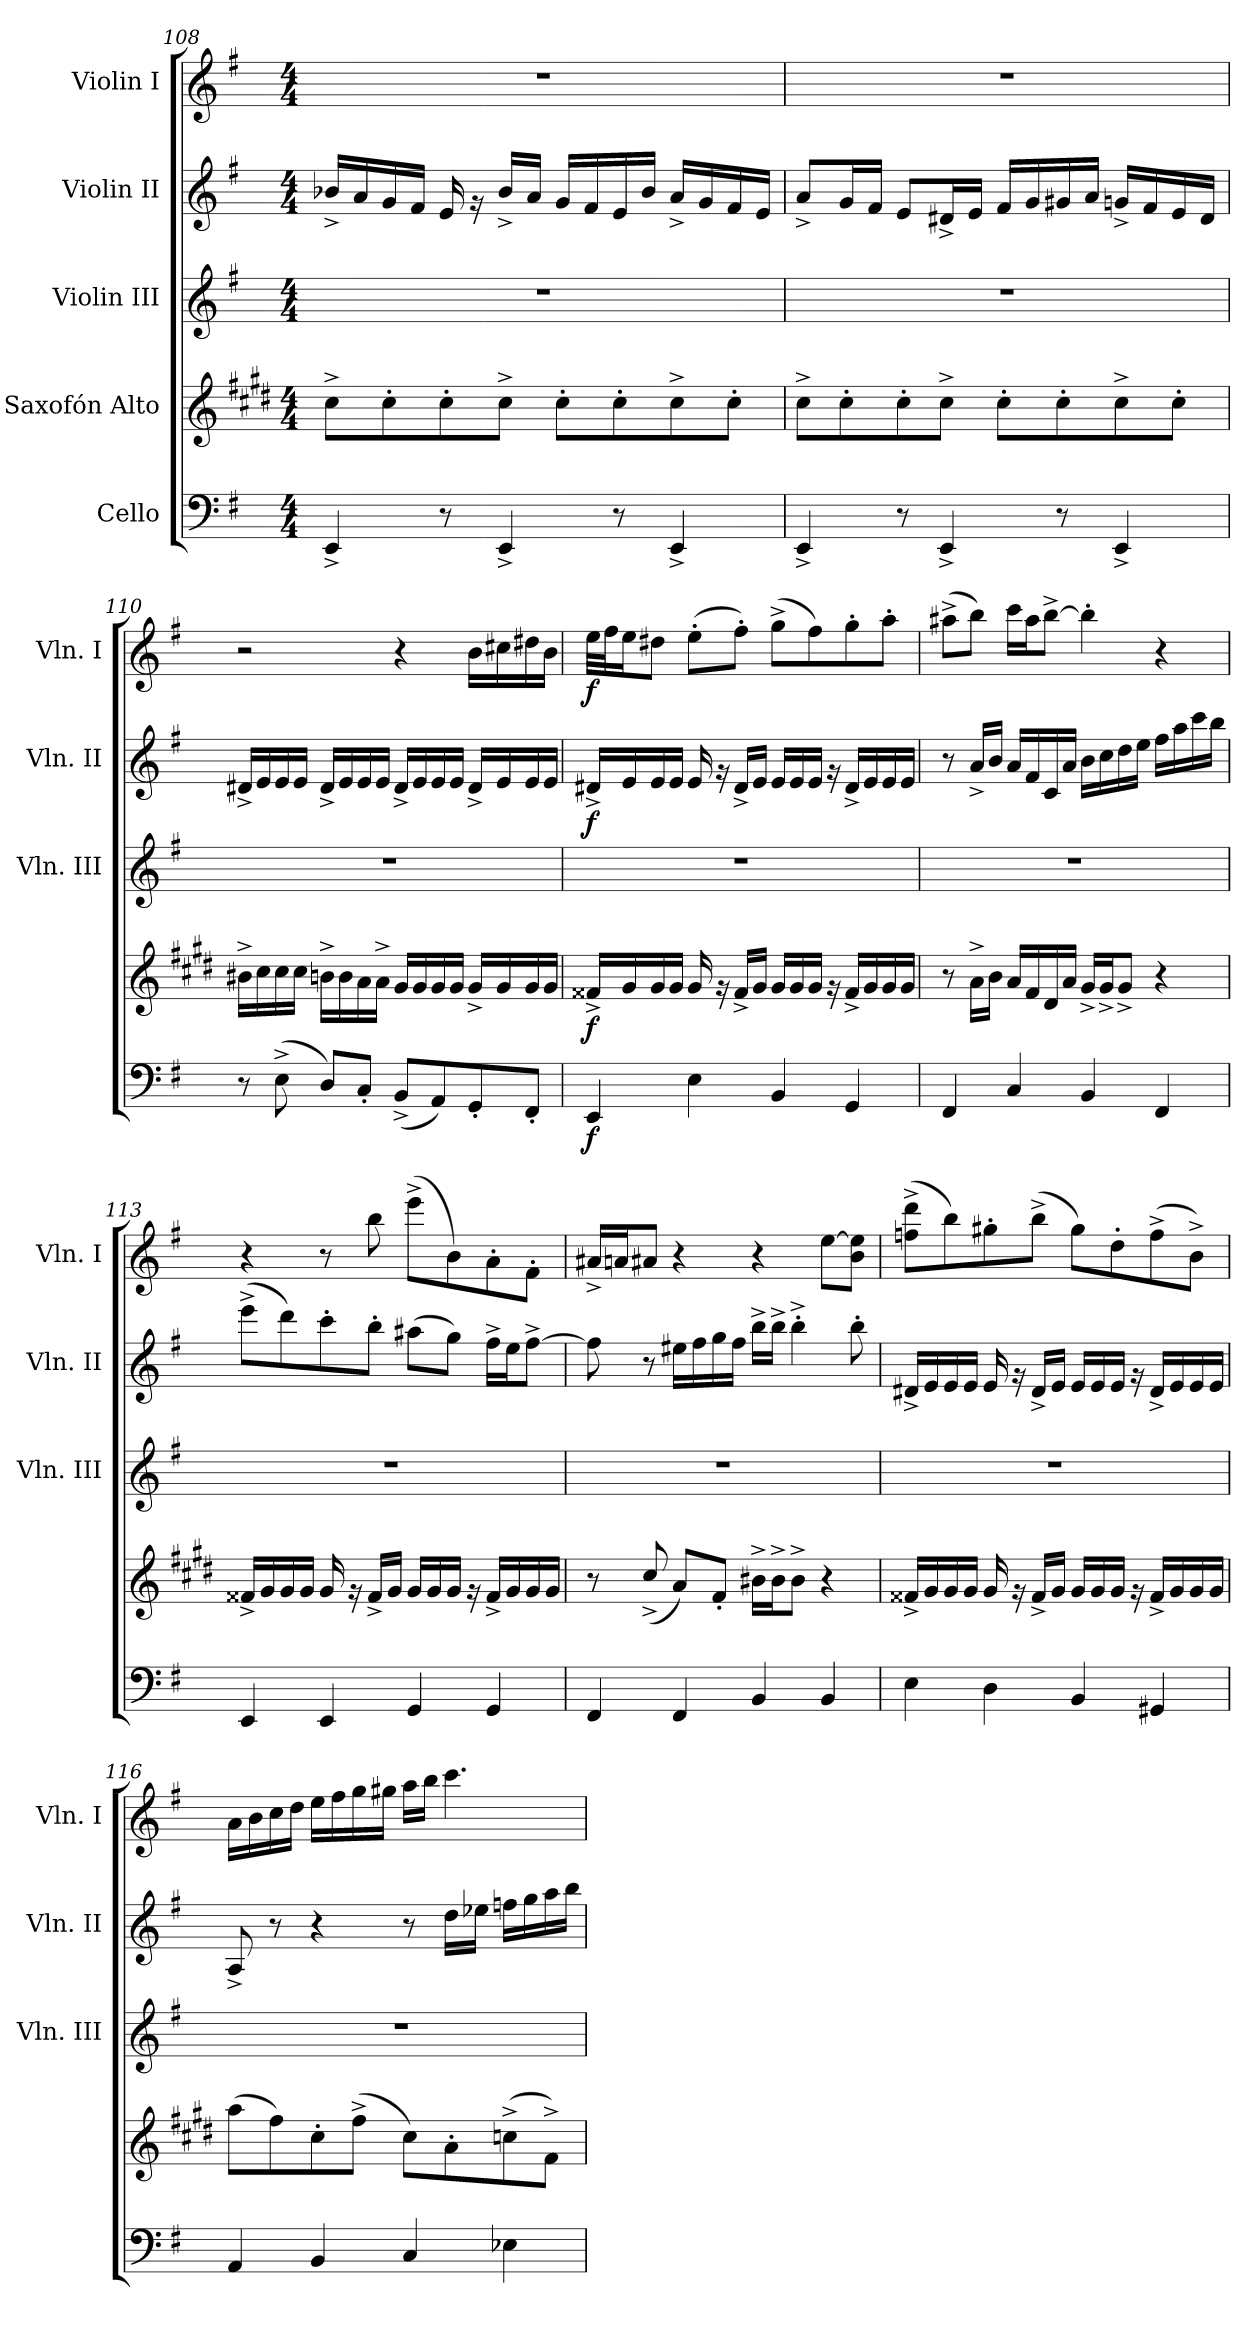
**kern	**dynam	**kern	**dynam	**kern	**kern	**dynam	**kern	**dynam
*part5	*part5	*part4	*part4	*part3	*part2	*part2	*part1	*part1
*staff5	*staff5	*staff4	*staff4	*staff3	*staff2	*staff2	*staff1	*staff1
*I"Cello	*	*I"Saxofón Alto	*	*I"Violin III	*I"Violin II	*	*I"Violin I	*
*	*	*	*	*I'Vln. III	*I'Vln. II	*	*I'Vln. I	*
!!LO:PB:g=z
*clefF4	*	*clefG2	*	*clefG2	*clefG2	*	*clefG2	*
*	*	*ITrd5c9	*	*	*	*	*	*
*k[f#]	*	*k[f#]	*	*k[f#]	*k[f#]	*	*k[f#]	*
*M4/4	*	*M4/4	*	*M4/4	*M4/4	*	*M4/4	*
=108	=108	=108	=108	=108	=108	=108	=108	=108
4EE^/	.	8e^\L	.	1r	16b-X^/LL	.	1r	.
.	.	.	.	.	16a/	.	.	.
.	.	8e'\	.	.	16g/	.	.	.
.	.	.	.	.	16f#/JJ	.	.	.
8r	.	8e'\	.	.	16e/	.	.	.
.	.	.	.	.	16rg	.	.	.
4EE^/	.	8e^\J	.	.	16b-^/LL	.	.	.
.	.	.	.	.	16a/JJ	.	.	.
.	.	8e'\L	.	.	16g/LL	.	.	.
.	.	.	.	.	16f#/	.	.	.
8r	.	8e'\	.	.	16e/	.	.	.
.	.	.	.	.	16b-/JJ	.	.	.
4EE^/	.	8e^\	.	.	16a^/LL	.	.	.
.	.	.	.	.	16g/	.	.	.
.	.	8e'\J	.	.	16f#/	.	.	.
.	.	.	.	.	16e/JJ	.	.	.
=109	=109	=109	=109	=109	=109	=109	=109	=109
4EE^/	.	8e^\L	.	1r	8a^/L	.	1r	.
.	.	8e'\	.	.	16g/L	.	.	.
.	.	.	.	.	16f#/JJ	.	.	.
8r	.	8e'\	.	.	8e/L	.	.	.
4EE^/	.	8e^\J	.	.	16d#X^/L	.	.	.
.	.	.	.	.	16e/JJ	.	.	.
.	.	8e'\L	.	.	16f#/LL	.	.	.
.	.	.	.	.	16g/	.	.	.
8r	.	8e'\	.	.	16g#X/	.	.	.
.	.	.	.	.	16a/JJ	.	.	.
4EE^/	.	8e^\	.	.	16gn^/LL	.	.	.
.	.	.	.	.	16f#/	.	.	.
.	.	8e'\J	.	.	16e/	.	.	.
.	.	.	.	.	16d#/JJ	.	.	.
=110	=110	=110	=110	=110	=110	=110	=110	=110
8r	.	16d#X^\LL	.	1r	16d#X^/LL	.	2r	.
.	.	16e\	.	.	16e/	.	.	.
(>8E^\	.	16e\	.	.	16e/	.	.	.
.	.	16e\JJ	.	.	16e/JJ	.	.	.
8D/L)	.	16dn^\LL	.	.	16d#^/LL	.	.	.
.	.	16d\	.	.	16e/	.	.	.
8C'/J	.	16c\	.	.	16e/	.	.	.
.	.	16c^\JJ	.	.	16e/JJ	.	.	.
(8BB^/L	.	16B/LL	.	.	16d#^/LL	.	4r	.
.	.	16B/	.	.	16e/	.	.	.
8AA/)	.	16B/	.	.	16e/	.	.	.
.	.	16B/JJ	.	.	16e/JJ	.	.	.
8GG'/	.	16B^/LL	.	.	16d#^/LL	.	16b\LL	.
.	.	16B/	.	.	16e/	.	16cc#X\	.
8FF#'/J	.	16B/	.	.	16e/	.	16dd#X\	.
.	.	16B/JJ	.	.	16e/JJ	.	16b\JJ	.
=111	=111	=111	=111	=111	=111	=111	=111	=111
!	!LO:DY:b	!	!LO:DY:b	!	!	!LO:DY:b	!	!LO:DY:b
4EE/	f	16A#X^/LL	f	1r	16d#X^/LL	f	32ee\LLL	f
.	.	.	.	.	.	.	32ff#\J	.
.	.	16B/	.	.	16e/	.	16ee\J	.
.	.	16B/	.	.	16e/	.	8dd#X\J	.
.	.	16B/JJ	.	.	16e/JJ	.	.	.
4E\	.	16B/	.	.	16e/	.	(>8ee'\L	.
.	.	16rg	.	.	16rg	.	.	.
.	.	16A#^/LL	.	.	16d#^/LL	.	8ff#'\J)	.
.	.	16B/JJ	.	.	16e/JJ	.	.	.
4BB/	.	16B/LL	.	.	16e/LL	.	(>8gg^\L	.
.	.	16B/	.	.	16e/	.	.	.
.	.	16B/JJ	.	.	16e/JJ	.	8ff#\)	.
.	.	16rg	.	.	16rg	.	.	.
4GG/	.	16A#^/LL	.	.	16d#^/LL	.	8gg'\	.
.	.	16B/	.	.	16e/	.	.	.
.	.	16B/	.	.	16e/	.	8aa'\J	.
.	.	16B/JJ	.	.	16e/JJ	.	.	.
!!LO:LB:g=z
=112	=112	=112	=112	=112	=112	=112	=112	=112
4FF#/	.	8r	.	1r	8r	.	(>8aa#X^\L	.
.	.	16c^\LL	.	.	16a^/LL	.	8bb\J)	.
.	.	16d\JJ	.	.	16b/JJ	.	.	.
4C/	.	16c/LL	.	.	16a/LL	.	16ccc\LL	.
.	.	16A/	.	.	16f#/	.	16aa#\J	.
.	.	16F#/	.	.	16c/	.	[8bb^\J	.
.	.	16c/JJ	.	.	16a/JJ	.	.	.
4BB/	.	16B^/LL	.	.	16b\LL	.	4bb'\]	.
.	.	16B^/J	.	.	16cc\	.	.	.
.	.	8B^/J	.	.	16dd\	.	.	.
.	.	.	.	.	16ee\JJ	.	.	.
4FF#/	.	4r	.	.	16ff#\LL	.	4r	.
.	.	.	.	.	16aa\	.	.	.
.	.	.	.	.	16ccc\	.	.	.
.	.	.	.	.	16bb\JJ	.	.	.
=113	=113	=113	=113	=113	=113	=113	=113	=113
4EE/	.	16A#X^/LL	.	1r	(>8eee^\L	.	4r	.
.	.	16B/	.	.	.	.	.	.
.	.	16B/	.	.	8ddd\)	.	.	.
.	.	16B/JJ	.	.	.	.	.	.
4EE/	.	16B/	.	.	8ccc'\	.	8r	.
.	.	16rg	.	.	.	.	.	.
.	.	16A#^/LL	.	.	8bb'\J	.	8bb\	.
.	.	16B/JJ	.	.	.	.	.	.
4GG/	.	16B/LL	.	.	(>8aa#X\L	.	(>8eee^\L	.
.	.	16B/	.	.	.	.	.	.
.	.	16B/JJ	.	.	8gg\J)	.	8b\)	.
.	.	16rg	.	.	.	.	.	.
4GG/	.	16A#^/LL	.	.	16ff#^\LL	.	8a'\	.
.	.	16B/	.	.	16ee\J	.	.	.
.	.	16B/	.	.	[8ff#^\J	.	8f#'\J	.
.	.	16B/JJ	.	.	.	.	.	.
!!LO:PB:g=z
=114	=114	=114	=114	=114	=114	=114	=114	=114
4FF#/	.	8r	.	1r	8ff#\]	.	16a#X^/LL	.
.	.	.	.	.	.	.	16an/J	.
.	.	(8e^/	.	.	8r	.	8a#X/J	.
4FF#/	.	8c/L)	.	.	16ee#X\LL	.	4r	.
.	.	.	.	.	16ff#\	.	.	.
.	.	8A'/J	.	.	16gg\	.	.	.
.	.	.	.	.	16ff#\JJ	.	.	.
4BB/	.	16d#X^\LL	.	.	16bb^\LL	.	4r	.
.	.	16d#^\J	.	.	16bb^\JJ	.	.	.
.	.	8d#^\J	.	.	4bb^'\	.	.	.
4BB/	.	4r	.	.	.	.	[8ee\L	.
.	.	.	.	.	8bb'\	.	8b\ 8ee\]J	.
=115	=115	=115	=115	=115	=115	=115	=115	=115
4E\	.	16A#X^/LL	.	1r	16d#X^/LL	.	(>8ffn\^ 8ddd\^L	.
.	.	16B/	.	.	16e/	.	.	.
.	.	16B/	.	.	16e/	.	8bb\)	.
.	.	16B/JJ	.	.	16e/JJ	.	.	.
4D\	.	16B/	.	.	16e/	.	8gg#X'\	.
.	.	16rg	.	.	16rg	.	.	.
.	.	16A#^/LL	.	.	16d#^/LL	.	(>8bb^\J	.
.	.	16B/JJ	.	.	16e/JJ	.	.	.
4BB/	.	16B/LL	.	.	16e/LL	.	8gg#\L)	.
.	.	16B/	.	.	16e/	.	.	.
.	.	16B/JJ	.	.	16e/JJ	.	8dd'\	.
.	.	16rg	.	.	16rg	.	.	.
4GG#X/	.	16A#^/LL	.	.	16d#^/LL	.	(>8ff^\	.
.	.	16B/	.	.	16e/	.	.	.
.	.	16B/	.	.	16e/	.	8b^\J)	.
.	.	16B/JJ	.	.	16e/JJ	.	.	.
=116	=116	=116	=116	=116	=116	=116	=116	=116
4AA/	.	(>8cc\L	.	1r	8A^/	.	16a\LL	.
.	.	.	.	.	.	.	16b\	.
.	.	8a\)	.	.	8r	.	16cc\	.
.	.	.	.	.	.	.	16dd\JJ	.
4BB/	.	8e'\	.	.	4r	.	16ee\LL	.
.	.	.	.	.	.	.	16ff#\	.
.	.	(>8a^\J	.	.	.	.	16gg\	.
.	.	.	.	.	.	.	16gg#X\JJ	.
4C/	.	8e\L)	.	.	8r	.	16aa\LL	.
.	.	.	.	.	.	.	16bb\JJ	.
.	.	8c'\	.	.	16dd\LL	.	4.ccc\	.
.	.	.	.	.	16ee-X\JJ	.	.	.
4E-X\	.	(>8e-X^\	.	.	16ffn\LL	.	.	.
.	.	.	.	.	16gg\	.	.	.
.	.	8A^\J)	.	.	16aa\	.	.	.
.	.	.	.	.	16bb\JJ	.	.	.
=	=	=	=	=	=	=	=	=
*-	*-	*-	*-	*-	*-	*-	*-	*-
